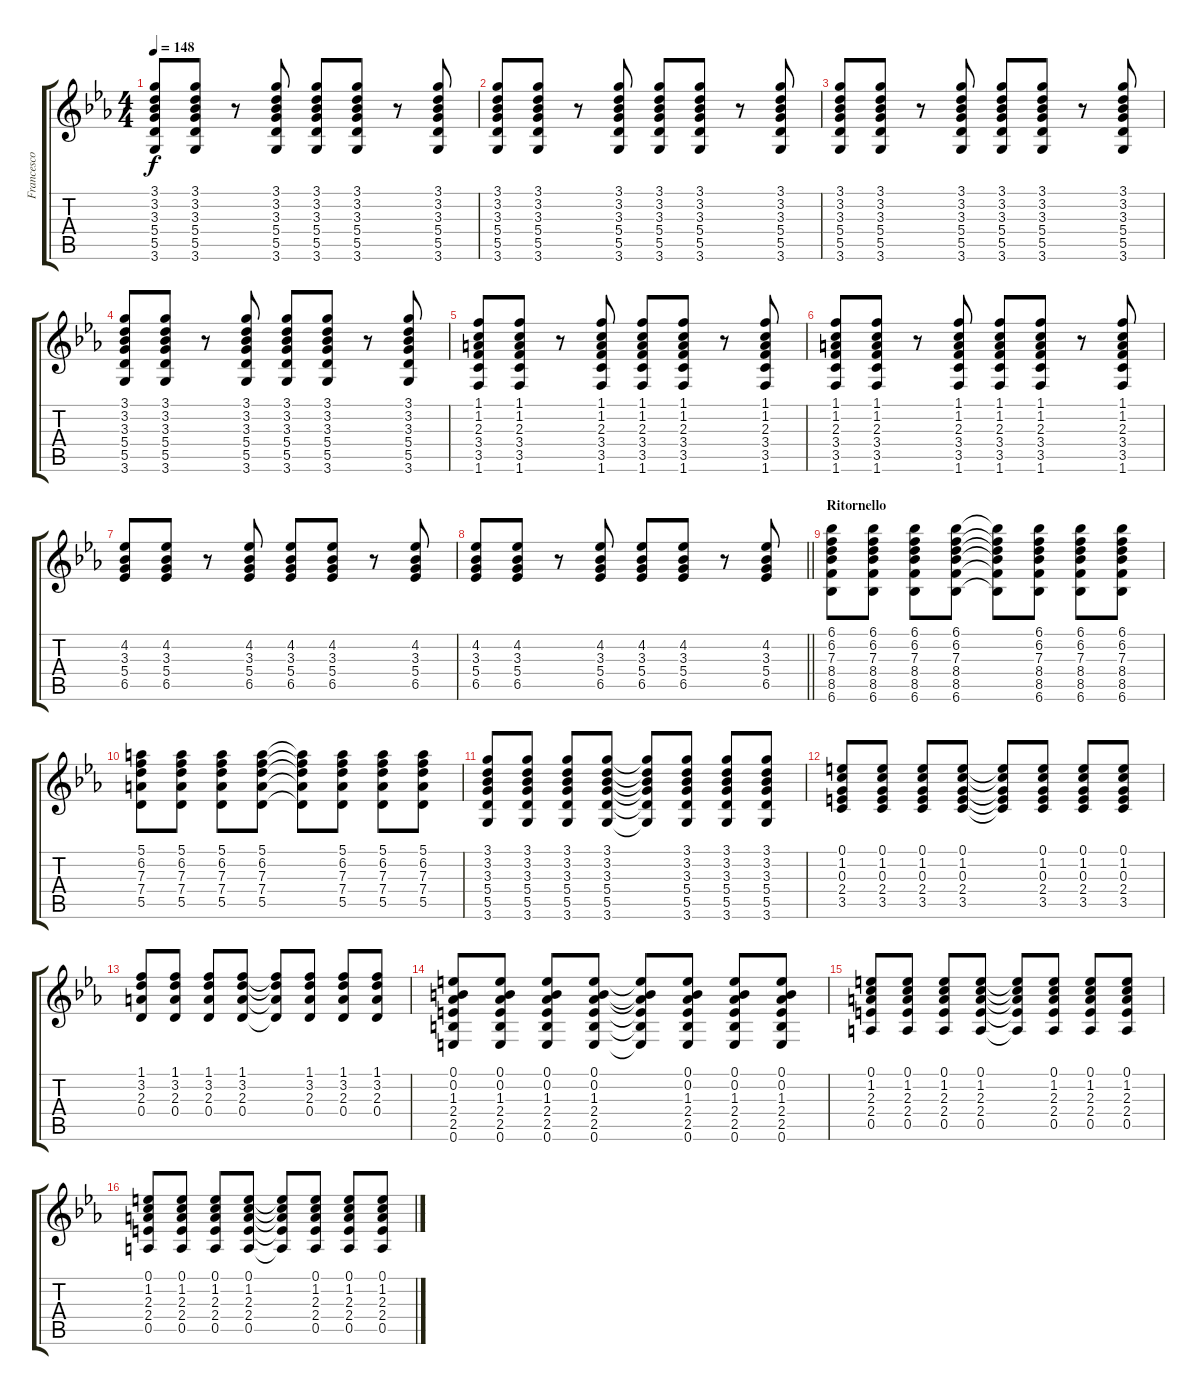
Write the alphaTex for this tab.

\track ("Francesco Bianconi [Chitarra]" "Francesco ") {instrument acousticguitarsteel}
\staff {score tabs}
\tuning (E4 B3 G3 D3 A2 E2) {hide}
\ts (4 4)
\tempo 148
\clef g2
\ks cminor
(3.1 3.2 3.3 5.4 5.5 3.6).8{dy f} (3.1 3.2 3.3 5.4 5.5 3.6).8 r.8 (3.1 3.2 3.3 5.4 5.5 3.6).8 (3.1 3.2 3.3 5.4 5.5 3.6).8 (3.1 3.2 3.3 5.4 5.5 3.6).8 r.8 (3.1 3.2 3.3 5.4 5.5 3.6).8 |
(3.1 3.2 3.3 5.4 5.5 3.6).8 (3.1 3.2 3.3 5.4 5.5 3.6).8 r.8 (3.1 3.2 3.3 5.4 5.5 3.6).8 (3.1 3.2 3.3 5.4 5.5 3.6).8 (3.1 3.2 3.3 5.4 5.5 3.6).8 r.8 (3.1 3.2 3.3 5.4 5.5 3.6).8 |
(3.1 3.2 3.3 5.4 5.5 3.6).8 (3.1 3.2 3.3 5.4 5.5 3.6).8 r.8 (3.1 3.2 3.3 5.4 5.5 3.6).8 (3.1 3.2 3.3 5.4 5.5 3.6).8 (3.1 3.2 3.3 5.4 5.5 3.6).8 r.8 (3.1 3.2 3.3 5.4 5.5 3.6).8 |
(3.1 3.2 3.3 5.4 5.5 3.6).8 (3.1 3.2 3.3 5.4 5.5 3.6).8 r.8 (3.1 3.2 3.3 5.4 5.5 3.6).8 (3.1 3.2 3.3 5.4 5.5 3.6).8 (3.1 3.2 3.3 5.4 5.5 3.6).8 r.8 (3.1 3.2 3.3 5.4 5.5 3.6).8 |
(1.1 1.2 2.3 3.4 3.5 1.6).8 (1.1 1.2 2.3 3.4 3.5 1.6).8 r.8 (1.1 1.2 2.3 3.4 3.5 1.6).8 (1.1 1.2 2.3 3.4 3.5 1.6).8 (1.1 1.2 2.3 3.4 3.5 1.6).8 r.8 (1.1 1.2 2.3 3.4 3.5 1.6).8 |
(1.1 1.2 2.3 3.4 3.5 1.6).8 (1.1 1.2 2.3 3.4 3.5 1.6).8 r.8 (1.1 1.2 2.3 3.4 3.5 1.6).8 (1.1 1.2 2.3 3.4 3.5 1.6).8 (1.1 1.2 2.3 3.4 3.5 1.6).8 r.8 (1.1 1.2 2.3 3.4 3.5 1.6).8 |
(4.2 3.3 5.4 6.5).8 (4.2 3.3 5.4 6.5).8 r.8 (4.2 3.3 5.4 6.5).8 (4.2 3.3 5.4 6.5).8 (4.2 3.3 5.4 6.5).8 r.8 (4.2 3.3 5.4 6.5).8 |
\barLineRight lightlight
(4.2 3.3 5.4 6.5).8 (4.2 3.3 5.4 6.5).8 r.8 (4.2 3.3 5.4 6.5).8 (4.2 3.3 5.4 6.5).8 (4.2 3.3 5.4 6.5).8 r.8 (4.2 3.3 5.4 6.5).8 |
\section ("" "Ritornello")
(6.1 6.2 7.3 8.4 8.5 6.6).8 (6.1 6.2 7.3 8.4 8.5 6.6).8 (6.1 6.2 7.3 8.4 8.5 6.6).8 (6.1 6.2 7.3 8.4 8.5 6.6).8 (6.1{t} 6.2{t} 7.3{t} 8.4{t} 8.5{t} 6.6{t}).8 (6.1 6.2 7.3 8.4 8.5 6.6).8 (6.1 6.2 7.3 8.4 8.5 6.6).8 (6.1 6.2 7.3 8.4 8.5 6.6).8 |
(5.1 6.2 7.3 7.4 5.5).8 (5.1 6.2 7.3 7.4 5.5).8 (5.1 6.2 7.3 7.4 5.5).8 (5.1 6.2 7.3 7.4 5.5).8 (5.1{t} 6.2{t} 7.3{t} 7.4{t} 5.5{t}).8 (5.1 6.2 7.3 7.4 5.5).8 (5.1 6.2 7.3 7.4 5.5).8 (5.1 6.2 7.3 7.4 5.5).8 |
(3.1 3.2 3.3 5.4 5.5 3.6).8 (3.1 3.2 3.3 5.4 5.5 3.6).8 (3.1 3.2 3.3 5.4 5.5 3.6).8 (3.1 3.2 3.3 5.4 5.5 3.6).8 (3.1{t} 3.2{t} 3.3{t} 5.4{t} 5.5{t} 3.6{t}).8 (3.1 3.2 3.3 5.4 5.5 3.6).8 (3.1 3.2 3.3 5.4 5.5 3.6).8 (3.1 3.2 3.3 5.4 5.5 3.6).8 |
(0.1 1.2 0.3 2.4 3.5).8 (0.1 1.2 0.3 2.4 3.5).8 (0.1 1.2 0.3 2.4 3.5).8 (0.1 1.2 0.3 2.4 3.5).8 (0.1{t} 1.2{t} 0.3{t} 2.4{t} 3.5{t}).8 (0.1 1.2 0.3 2.4 3.5).8 (0.1 1.2 0.3 2.4 3.5).8 (0.1 1.2 0.3 2.4 3.5).8 |
(1.1 3.2 2.3 0.4).8 (1.1 3.2 2.3 0.4).8 (1.1 3.2 2.3 0.4).8 (1.1 3.2 2.3 0.4).8 (1.1{t} 3.2{t} 2.3{t} 0.4{t}).8 (1.1 3.2 2.3 0.4).8 (1.1 3.2 2.3 0.4).8 (1.1 3.2 2.3 0.4).8 |
(0.1 0.2 1.3 2.4 2.5 0.6).8 (0.1 0.2 1.3 2.4 2.5 0.6).8 (0.1 0.2 1.3 2.4 2.5 0.6).8 (0.1 0.2 1.3 2.4 2.5 0.6).8 (0.1{t} 0.2{t} 1.3{t} 2.4{t} 2.5{t} 0.6{t}).8 (0.1 0.2 1.3 2.4 2.5 0.6).8 (0.1 0.2 1.3 2.4 2.5 0.6).8 (0.1 0.2 1.3 2.4 2.5 0.6).8 |
(0.1 1.2 2.3 2.4 0.5).8 (0.1 1.2 2.3 2.4 0.5).8 (0.1 1.2 2.3 2.4 0.5).8 (0.1 1.2 2.3 2.4 0.5).8 (0.1{t} 1.2{t} 2.3{t} 2.4{t} 0.5{t}).8 (0.1 1.2 2.3 2.4 0.5).8 (0.1 1.2 2.3 2.4 0.5).8 (0.1 1.2 2.3 2.4 0.5).8 |
(0.1 1.2 2.3 2.4 0.5).8 (0.1 1.2 2.3 2.4 0.5).8 (0.1 1.2 2.3 2.4 0.5).8 (0.1 1.2 2.3 2.4 0.5).8 (0.1{t} 1.2{t} 2.3{t} 2.4{t} 0.5{t}).8 (0.1 1.2 2.3 2.4 0.5).8 (0.1 1.2 2.3 2.4 0.5).8 (0.1 1.2 2.3 2.4 0.5).8
